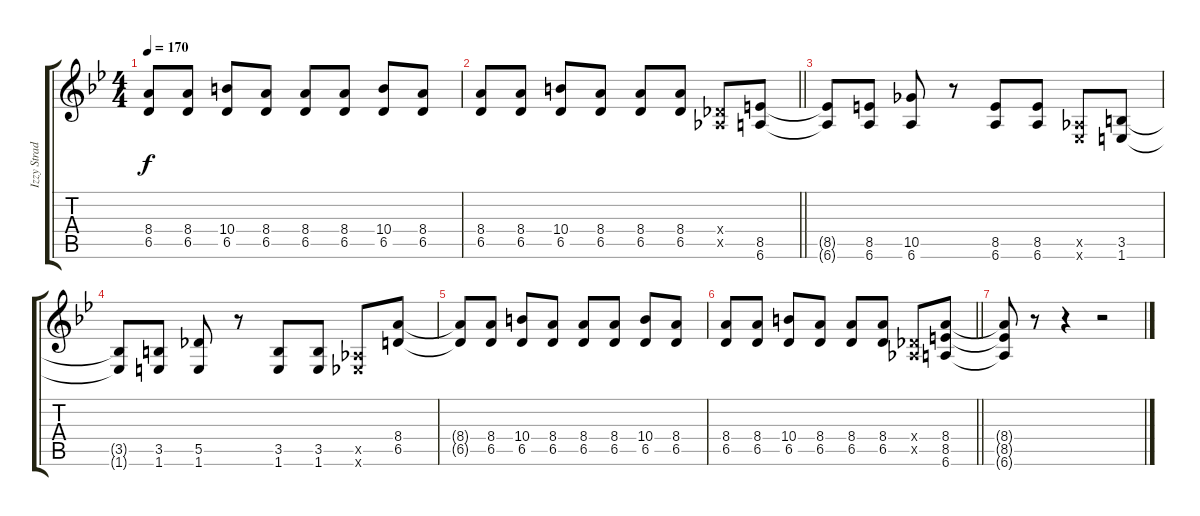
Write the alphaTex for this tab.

\track ("Izzy Stradlin - Rhytm Guitar" "Izzy Strad") {instrument overdrivenguitar}
\staff {score tabs}
\tuning (Eb4 Bb3 Gb3 Db3 Ab2 Eb2) {hide}
\ts (4 4)
\tempo 170
\clef g2
\ks bb
(8.4{t} 6.5{t}).8{dy f} (8.4 6.5).8 (10.4 6.5).8 (8.4 6.5).8 (8.4 6.5).8 (8.4 6.5).8 (10.4 6.5).8 (8.4 6.5).8 |
\barLineRight lightlight
(8.4 6.5).8 (8.4 6.5).8 (10.4 6.5).8 (8.4 6.5).8 (8.4 6.5).8 (8.4 6.5).8 (0.4{x} 0.5{x}).8 (8.5 6.6).8 |
(8.5{t} 6.6{t}).8 (8.5 6.6).8 (10.5 6.6).8 r.8 (8.5 6.6).8 (8.5 6.6).8 (0.5{x} 0.6{x}).8 (3.5 1.6).8 |
(3.5{t} 1.6{t}).8 (3.5 1.6).8 (5.5 1.6).8 r.8 (3.5 1.6).8 (3.5 1.6).8 (0.5{x} 0.6{x}).8 (8.4 6.5).8 |
(8.4{t} 6.5{t}).8 (8.4 6.5).8 (10.4 6.5).8 (8.4 6.5).8 (8.4 6.5).8 (8.4 6.5).8 (10.4 6.5).8 (8.4 6.5).8 |
\barLineRight lightlight
(8.4 6.5).8 (8.4 6.5).8 (10.4 6.5).8 (8.4 6.5).8 (8.4 6.5).8 (8.4 6.5).8 (0.4{x} 0.5{x}).8 (8.4 8.5 6.6).8 |
(8.4{t} 8.5{t} 6.6{t}).8 r.8 r.4 r.2
